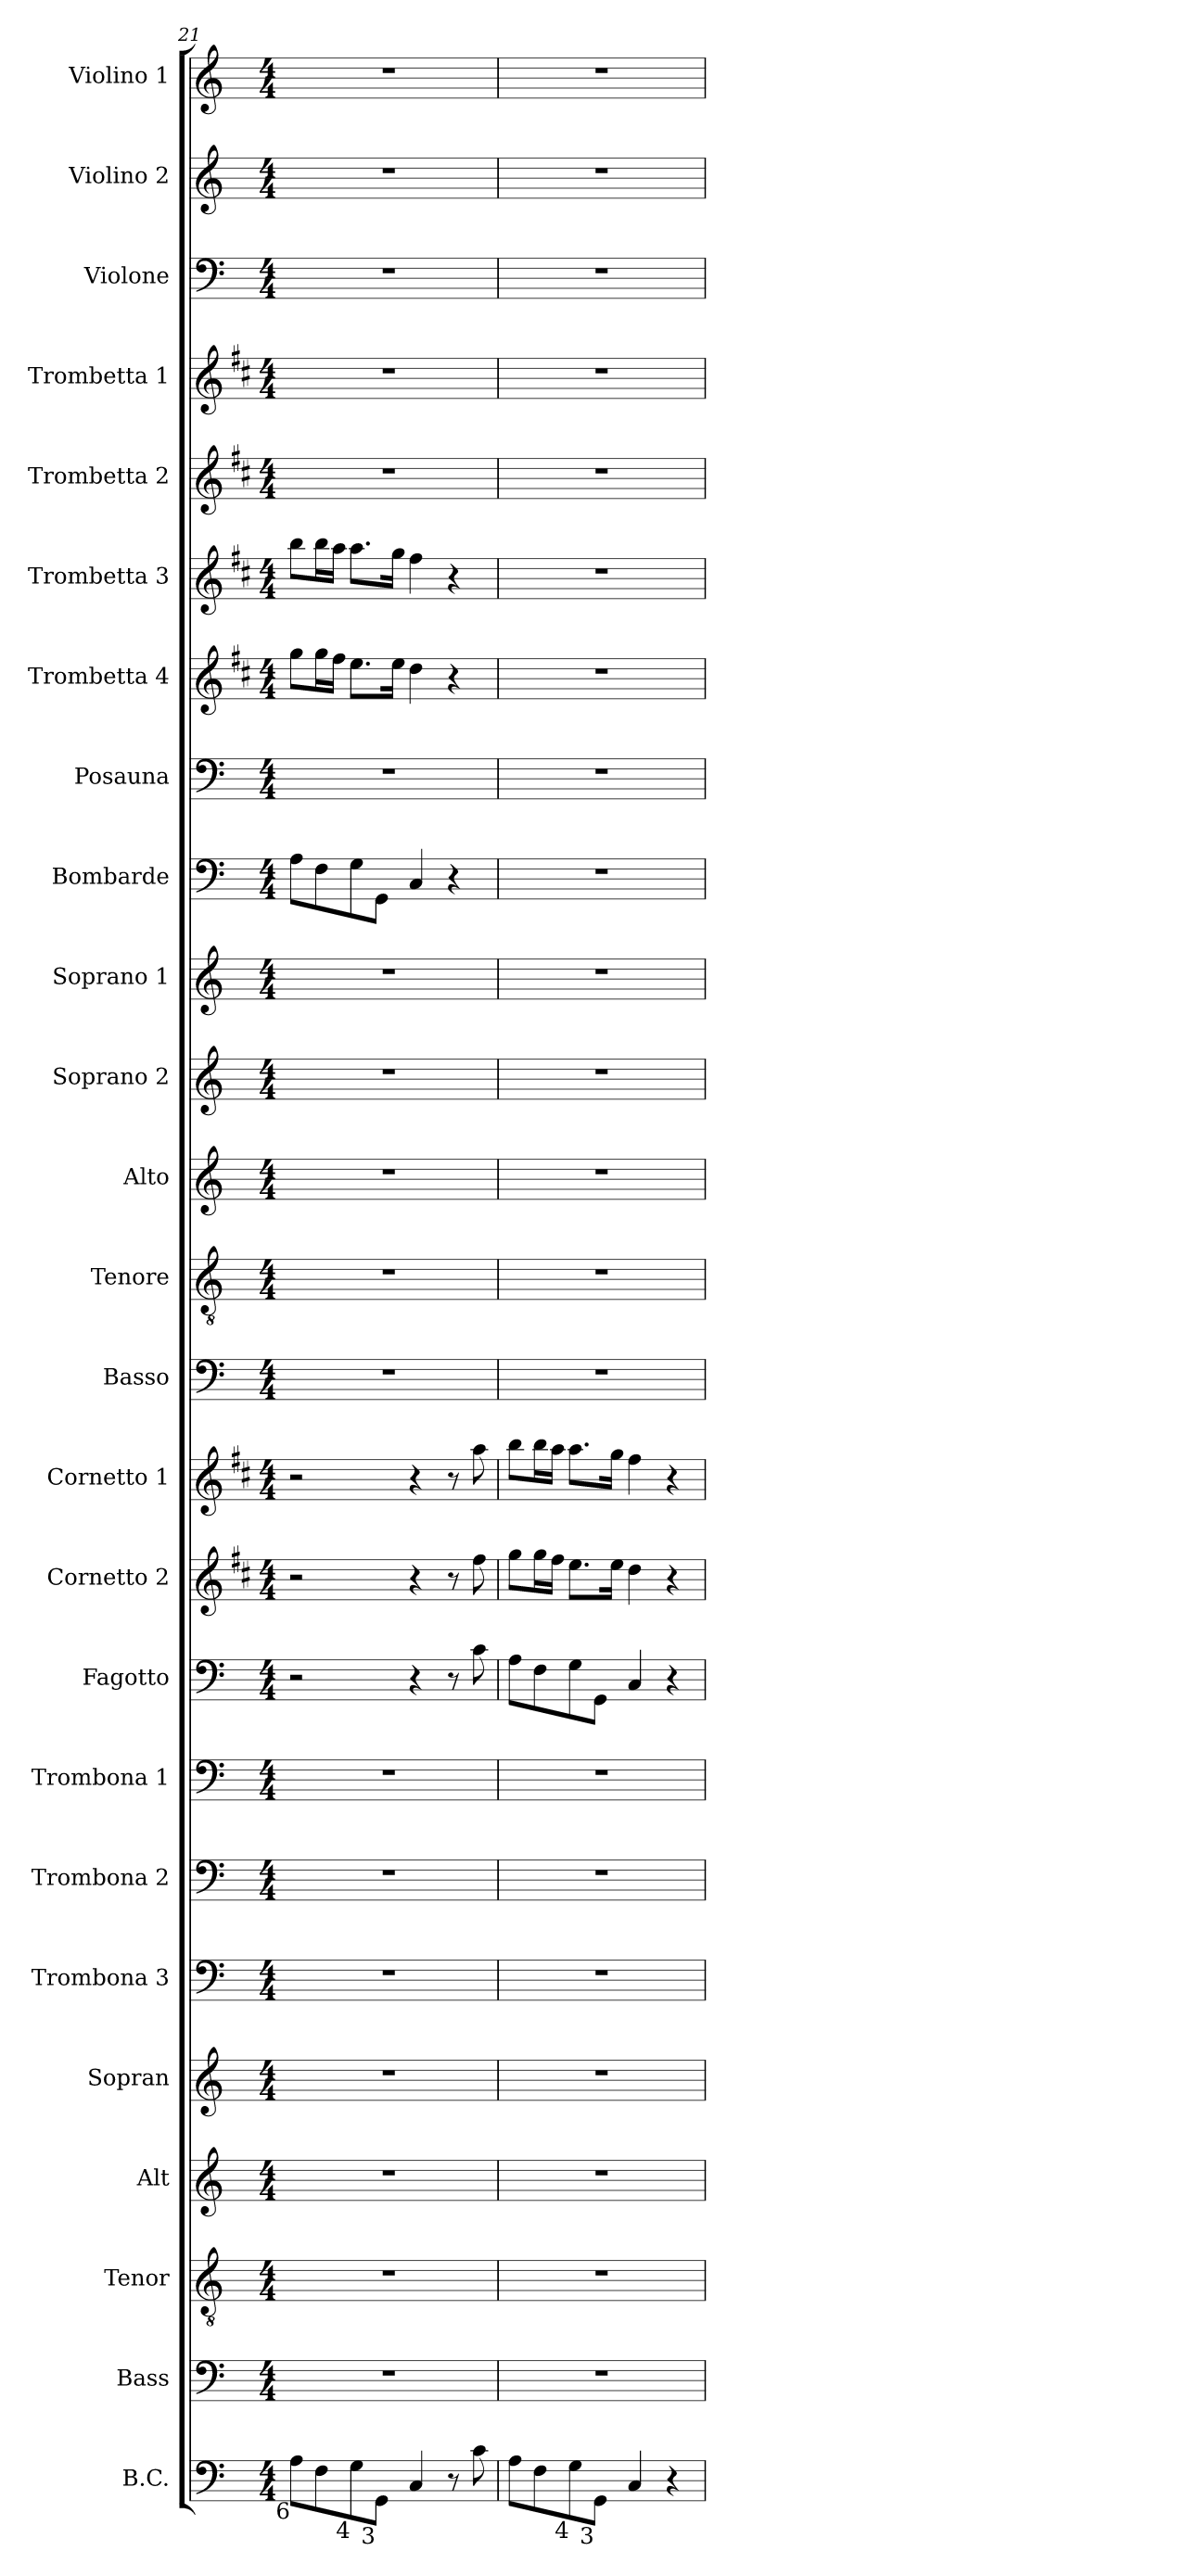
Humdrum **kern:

**kern	**kern	**kern	**kern	**kern	**kern	**kern	**kern	**kern	**kern	**kern	**kern	**kern	**kern	**kern	**kern	**kern	**kern	**kern	**kern	**kern	**kern	**kern	**kern	**kern
*part25	*part24	*part23	*part22	*part21	*part20	*part19	*part18	*part17	*part16	*part15	*part14	*part13	*part12	*part11	*part10	*part9	*part8	*part7	*part6	*part5	*part4	*part3	*part2	*part1
*staff25	*staff24	*staff23	*staff22	*staff21	*staff20	*staff19	*staff18	*staff17	*staff16	*staff15	*staff14	*staff13	*staff12	*staff11	*staff10	*staff9	*staff8	*staff7	*staff6	*staff5	*staff4	*staff3	*staff2	*staff1
*I"B.C.	*I"Bass	*I"Tenor	*I"Alt	*I"Sopran	*I"Trombona 3	*I"Trombona 2	*I"Trombona 1	*I"Fagotto	*I"Cornetto 2	*I"Cornetto 1	*I"Basso	*I"Tenore	*I"Alto	*I"Soprano 2	*I"Soprano 1	*I"Bombarde	*I"Posauna	*I"Trombetta 4	*I"Trombetta 3	*I"Trombetta 2	*I"Trombetta 1	*I"Violone	*I"Violino 2	*I"Violino 1
*I'B.C.	*I'B.	*I'T.	*I'A.	*I'S.	*I'Tbn. 2	*I'Tbn. 2	*I'Tbn. 1	*I'Fag.	*I'Cor. 2	*I'Cor. 1	*I'B.	*I'T.	*I'A.	*I'S.	*I'S.	*	*	*	*	*	*	*	*I'Vl. 2	*I'Vl. 1
*clefF4	*clefF4	*clefGv2	*clefG2	*clefG2	*clefF4	*clefF4	*clefF4	*clefF4	*clefG2	*clefG2	*clefF4	*clefGv2	*clefG2	*clefG2	*clefG2	*clefF4	*clefF4	*clefG2	*clefG2	*clefG2	*clefG2	*clefF4	*clefG2	*clefG2
*	*	*ITrd7c12	*	*	*	*	*	*	*ITrd1c2	*ITrd1c2	*	*ITrd7c12	*	*	*	*	*	*ITrd1c2	*ITrd1c2	*ITrd1c2	*ITrd1c2	*	*	*
*k[]	*k[]	*k[]	*k[]	*k[]	*k[]	*k[]	*k[]	*k[]	*k[]	*k[]	*k[]	*k[]	*k[]	*k[]	*k[]	*k[]	*k[]	*k[]	*k[]	*k[]	*k[]	*k[]	*k[]	*k[]
*C:	*C:	*C:	*C:	*C:	*C:	*C:	*C:	*C:	*C:	*C:	*C:	*C:	*C:	*C:	*C:	*C:	*C:	*C:	*C:	*C:	*C:	*C:	*C:	*C:
*M4/4	*M4/4	*M4/4	*M4/4	*M4/4	*M4/4	*M4/4	*M4/4	*M4/4	*M4/4	*M4/4	*M4/4	*M4/4	*M4/4	*M4/4	*M4/4	*M4/4	*M4/4	*M4/4	*M4/4	*M4/4	*M4/4	*M4/4	*M4/4	*M4/4
=21	=21	=21	=21	=21	=21	=21	=21	=21	=21	=21	=21	=21	=21	=21	=21	=21	=21	=21	=21	=21	=21	=21	=21	=21
!LO:TX:b:rj:t=6	!	!	!	!	!	!	!	!	!	!	!	!	!	!	!	!	!	!	!	!	!	!	!	!
8Ai\L	1r	1r	1r	1r	1r	1r	1r	2r	2r	2r	1r	1r	1r	1r	1r	8Ai\L	1r	8ffi\L	8aai\L	1r	1r	1r	1r	1r
8Fi\	.	.	.	.	.	.	.	.	.	.	.	.	.	.	.	8Fi\	.	16ffi\L	16aai\L	.	.	.	.	.
.	.	.	.	.	.	.	.	.	.	.	.	.	.	.	.	.	.	16eei\JJ	16ggi\JJ	.	.	.	.	.
!LO:TX:b:rj:t=4	!	!	!	!	!	!	!	!	!	!	!	!	!	!	!	!	!	!	!	!	!	!	!	!
8Gi\	.	.	.	.	.	.	.	.	.	.	.	.	.	.	.	8Gi\	.	8.ddi\L	8.ggi\L	.	.	.	.	.
!LO:TX:b:rj:t=3	!	!	!	!	!	!	!	!	!	!	!	!	!	!	!	!	!	!	!	!	!	!	!	!
8GGi\J	.	.	.	.	.	.	.	.	.	.	.	.	.	.	.	8GGi\J	.	.	.	.	.	.	.	.
.	.	.	.	.	.	.	.	.	.	.	.	.	.	.	.	.	.	16ddi\Jk	16ffi\Jk	.	.	.	.	.
4Ci/	.	.	.	.	.	.	.	4r	4r	4r	.	.	.	.	.	4Ci/	.	4cci\	4eei\	.	.	.	.	.
8r	.	.	.	.	.	.	.	8r	8r	8r	.	.	.	.	.	4r	.	4r	4r	.	.	.	.	.
8ci\	.	.	.	.	.	.	.	8ci\	8eei\	8ggi\	.	.	.	.	.	.	.	.	.	.	.	.	.	.
=22	=22	=22	=22	=22	=22	=22	=22	=22	=22	=22	=22	=22	=22	=22	=22	=22	=22	=22	=22	=22	=22	=22	=22	=22
8Ai\L	1r	1r	1r	1r	1r	1r	1r	8Ai\L	8ffi\L	8aai\L	1r	1r	1r	1r	1r	1r	1r	1r	1r	1r	1r	1r	1r	1r
8Fi\	.	.	.	.	.	.	.	8Fi\	16ffi\L	16aai\L	.	.	.	.	.	.	.	.	.	.	.	.	.	.
.	.	.	.	.	.	.	.	.	16eei\JJ	16ggi\JJ	.	.	.	.	.	.	.	.	.	.	.	.	.	.
!LO:TX:b:rj:t=4	!	!	!	!	!	!	!	!	!	!	!	!	!	!	!	!	!	!	!	!	!	!	!	!
8Gi\	.	.	.	.	.	.	.	8Gi\	8.ddi\L	8.ggi\L	.	.	.	.	.	.	.	.	.	.	.	.	.	.
!LO:TX:b:rj:t=3	!	!	!	!	!	!	!	!	!	!	!	!	!	!	!	!	!	!	!	!	!	!	!	!
8GGi\J	.	.	.	.	.	.	.	8GGi\J	.	.	.	.	.	.	.	.	.	.	.	.	.	.	.	.
.	.	.	.	.	.	.	.	.	16ddi\Jk	16ffi\Jk	.	.	.	.	.	.	.	.	.	.	.	.	.	.
4Ci/	.	.	.	.	.	.	.	4Ci/	4cci\	4eei\	.	.	.	.	.	.	.	.	.	.	.	.	.	.
4r	.	.	.	.	.	.	.	4r	4r	4r	.	.	.	.	.	.	.	.	.	.	.	.	.	.
=	=	=	=	=	=	=	=	=	=	=	=	=	=	=	=	=	=	=	=	=	=	=	=	=
*-	*-	*-	*-	*-	*-	*-	*-	*-	*-	*-	*-	*-	*-	*-	*-	*-	*-	*-	*-	*-	*-	*-	*-	*-
